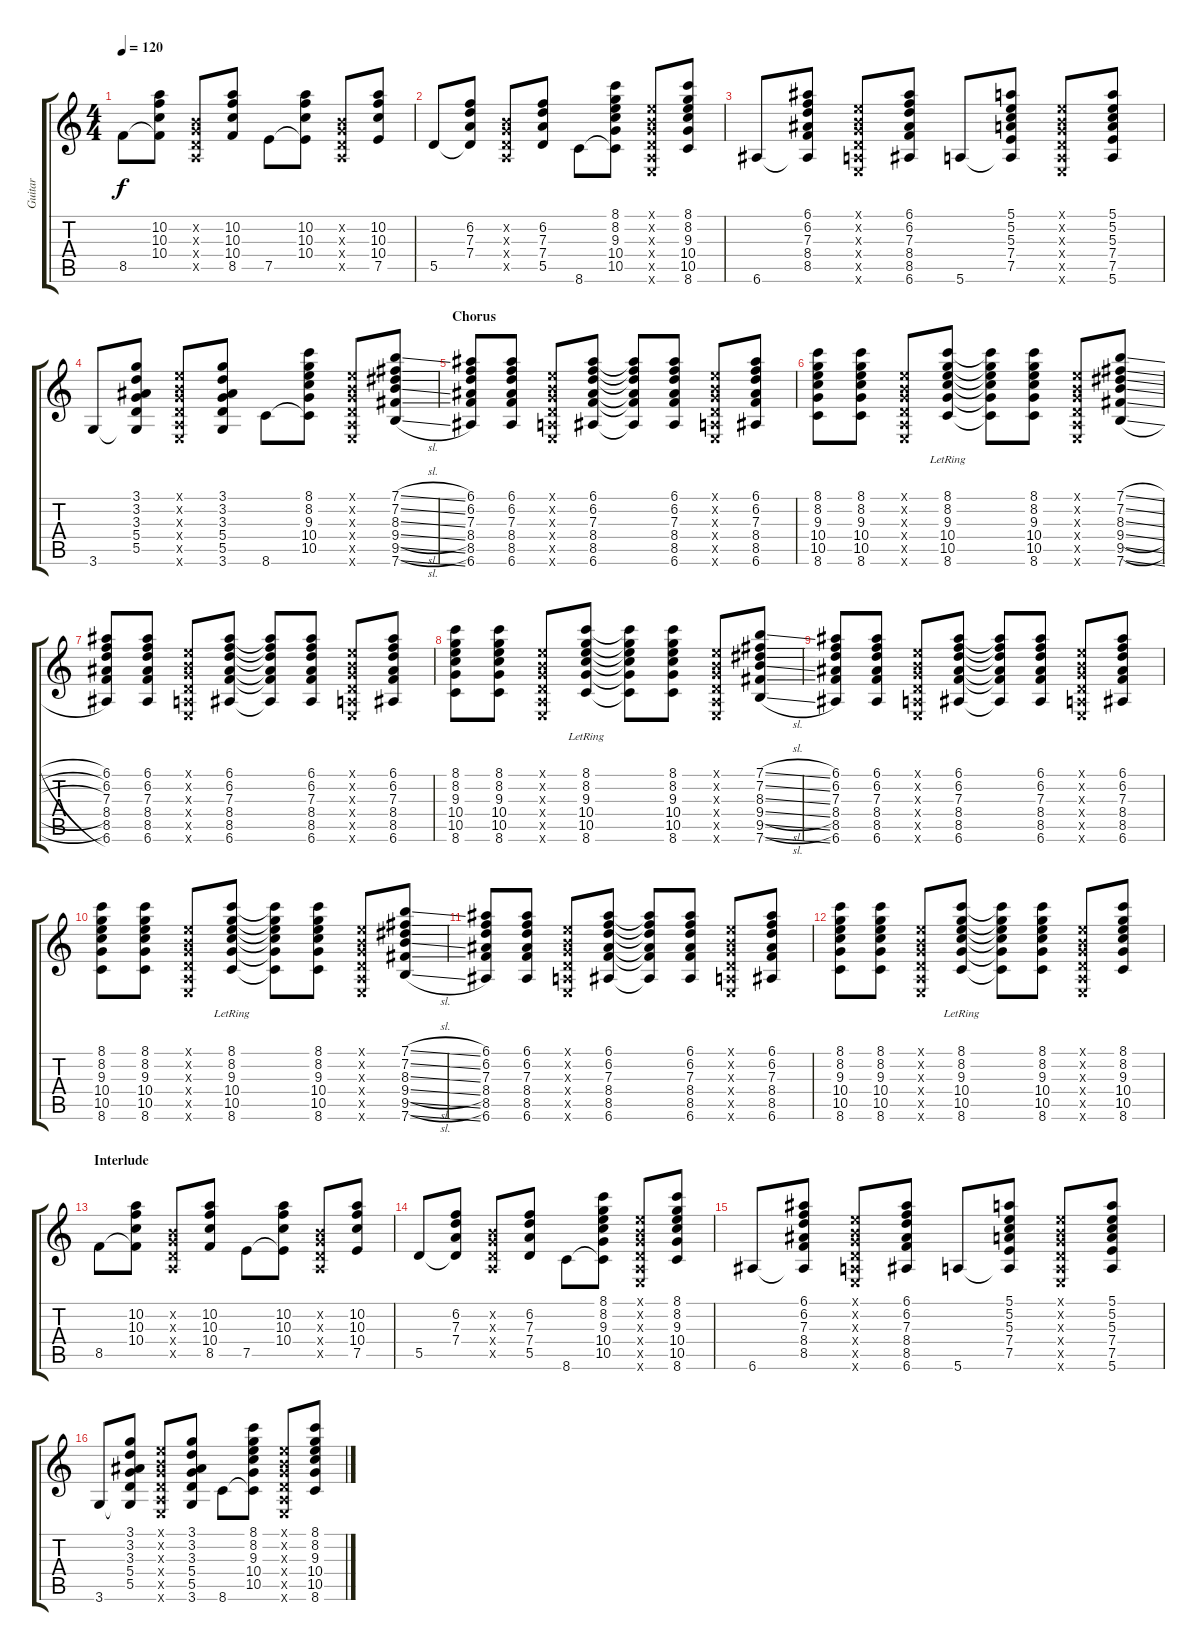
\track ("Guitar" "Guitar") {instrument acousticguitarsteel}
\staff {score tabs}
\tuning (E4 B3 G3 D3 A2 E2) {hide}
\ts (4 4)
\tempo 120
\clef g2
\ks c
8.5.8{dy f} (10.2 10.3 10.4 8.5{t}).8 (0.2{x} 0.3{x} 0.4{x} 0.5{x}).8 (10.2 10.3 10.4 8.5).8 7.5.8 (10.2 10.3 10.4 7.5{t}).8 (0.2{x} 0.3{x} 0.4{x} 0.5{x}).8 (10.2 10.3 10.4 7.5).8 |
5.5.8 (6.2 7.3 7.4 5.5{t}).8 (0.2{x} 0.3{x} 0.4{x} 0.5{x}).8 (6.2 7.3 7.4 5.5).8 8.6.8 (8.1 8.2 9.3 10.4 10.5 8.6{t}).8 (0.1{x} 0.2{x} 0.3{x} 0.4{x} 0.5{x} 0.6{x}).8 (8.1 8.2 9.3 10.4 10.5 8.6).8 |
6.6.8 (6.1 6.2 7.3 8.4 8.5 6.6{t}).8 (0.1{x} 0.2{x} 0.3{x} 0.4{x} 0.5{x} 0.6{x}).8 (6.1 6.2 7.3 8.4 8.5 6.6).8 5.6.8 (5.1 5.2 5.3 7.4 7.5 5.6{t}).8 (0.1{x} 0.2{x} 0.3{x} 0.4{x} 0.5{x} 0.6{x}).8 (5.1 5.2 5.3 7.4 7.5 5.6).8 |
3.6.8 (3.1 3.2 3.3 5.4 5.5 3.6{t}).8 (0.1{x} 0.2{x} 0.3{x} 0.4{x} 0.5{x} 0.6{x}).8 (3.1 3.2 3.3 5.4 5.5 3.6).8 8.6.8 (8.1 8.2 9.3 10.4 10.5 8.6{t}).8 (0.1{x} 0.2{x} 0.3{x} 0.4{x} 0.5{x} 0.6{x}).8 (7.1{sl} 7.2{sl} 8.3{sl} 9.4{sl} 9.5{sl} 7.6{sl}).8 |
\section ("" "Chorus")
(6.1 6.2 7.3 8.4 8.5 6.6).8 (6.1 6.2 7.3 8.4 8.5 6.6).8 (0.1{x} 0.2{x} 0.3{x} 0.4{x} 0.5{x} 0.6{x}).8 (6.1 6.2 7.3 8.4 8.5 6.6).8 (6.1{t} 6.2{t} 7.3{t} 8.4{t} 8.5{t} 6.6{t}).8 (6.1 6.2 7.3 8.4 8.5 6.6).8 (0.1{x} 0.2{x} 0.3{x} 0.4{x} 0.5{x} 0.6{x}).8 (6.1 6.2 7.3 8.4 8.5 6.6).8 |
(8.1 8.2 9.3 10.4 10.5 8.6).8 (8.1 8.2 9.3 10.4 10.5 8.6).8 (0.1{x} 0.2{x} 0.3{x} 0.4{x} 0.5{x} 0.6{x}).8 (8.1 8.2 9.3{lr} 10.4 10.5 8.6).8 (8.1{t} 8.2{t} 9.3{t} 10.4{t} 10.5{t} 8.6{t}).8 (8.1 8.2 9.3 10.4 10.5 8.6).8 (0.1{x} 0.2{x} 0.3{x} 0.4{x} 0.5{x} 0.6{x}).8 (7.1{sl} 7.2{sl} 8.3{sl} 9.4{sl} 9.5{sl} 7.6{sl}).8 |
(6.1 6.2 7.3 8.4 8.5 6.6).8 (6.1 6.2 7.3 8.4 8.5 6.6).8 (0.1{x} 0.2{x} 0.3{x} 0.4{x} 0.5{x} 0.6{x}).8 (6.1 6.2 7.3 8.4 8.5 6.6).8 (6.1{t} 6.2{t} 7.3{t} 8.4{t} 8.5{t} 6.6{t}).8 (6.1 6.2 7.3 8.4 8.5 6.6).8 (0.1{x} 0.2{x} 0.3{x} 0.4{x} 0.5{x} 0.6{x}).8 (6.1 6.2 7.3 8.4 8.5 6.6).8 |
(8.1 8.2 9.3 10.4 10.5 8.6).8 (8.1 8.2 9.3 10.4 10.5 8.6).8 (0.1{x} 0.2{x} 0.3{x} 0.4{x} 0.5{x} 0.6{x}).8 (8.1 8.2 9.3{lr} 10.4 10.5 8.6).8 (8.1{t} 8.2{t} 9.3{t} 10.4{t} 10.5{t} 8.6{t}).8 (8.1 8.2 9.3 10.4 10.5 8.6).8 (0.1{x} 0.2{x} 0.3{x} 0.4{x} 0.5{x} 0.6{x}).8 (7.1{sl} 7.2{sl} 8.3{sl} 9.4{sl} 9.5{sl} 7.6{sl}).8 |
(6.1 6.2 7.3 8.4 8.5 6.6).8 (6.1 6.2 7.3 8.4 8.5 6.6).8 (0.1{x} 0.2{x} 0.3{x} 0.4{x} 0.5{x} 0.6{x}).8 (6.1 6.2 7.3 8.4 8.5 6.6).8 (6.1{t} 6.2{t} 7.3{t} 8.4{t} 8.5{t} 6.6{t}).8 (6.1 6.2 7.3 8.4 8.5 6.6).8 (0.1{x} 0.2{x} 0.3{x} 0.4{x} 0.5{x} 0.6{x}).8 (6.1 6.2 7.3 8.4 8.5 6.6).8 |
(8.1 8.2 9.3 10.4 10.5 8.6).8 (8.1 8.2 9.3 10.4 10.5 8.6).8 (0.1{x} 0.2{x} 0.3{x} 0.4{x} 0.5{x} 0.6{x}).8 (8.1 8.2 9.3{lr} 10.4 10.5 8.6).8 (8.1{t} 8.2{t} 9.3{t} 10.4{t} 10.5{t} 8.6{t}).8 (8.1 8.2 9.3 10.4 10.5 8.6).8 (0.1{x} 0.2{x} 0.3{x} 0.4{x} 0.5{x} 0.6{x}).8 (7.1{sl} 7.2{sl} 8.3{sl} 9.4{sl} 9.5{sl} 7.6{sl}).8 |
(6.1 6.2 7.3 8.4 8.5 6.6).8 (6.1 6.2 7.3 8.4 8.5 6.6).8 (0.1{x} 0.2{x} 0.3{x} 0.4{x} 0.5{x} 0.6{x}).8 (6.1 6.2 7.3 8.4 8.5 6.6).8 (6.1{t} 6.2{t} 7.3{t} 8.4{t} 8.5{t} 6.6{t}).8 (6.1 6.2 7.3 8.4 8.5 6.6).8 (0.1{x} 0.2{x} 0.3{x} 0.4{x} 0.5{x} 0.6{x}).8 (6.1 6.2 7.3 8.4 8.5 6.6).8 |
(8.1 8.2 9.3 10.4 10.5 8.6).8 (8.1 8.2 9.3 10.4 10.5 8.6).8 (0.1{x} 0.2{x} 0.3{x} 0.4{x} 0.5{x} 0.6{x}).8 (8.1 8.2 9.3{lr} 10.4 10.5 8.6).8 (8.1{t} 8.2{t} 9.3{t} 10.4{t} 10.5{t} 8.6{t}).8 (8.1 8.2 9.3 10.4 10.5 8.6).8 (0.1{x} 0.2{x} 0.3{x} 0.4{x} 0.5{x} 0.6{x}).8 (8.1 8.2 9.3 10.4 10.5 8.6).8 |
\section ("" "Interlude")
8.5.8 (10.2 10.3 10.4 8.5{t}).8 (0.2{x} 0.3{x} 0.4{x} 0.5{x}).8 (10.2 10.3 10.4 8.5).8 7.5.8 (10.2 10.3 10.4 7.5{t}).8 (0.2{x} 0.3{x} 0.4{x} 0.5{x}).8 (10.2 10.3 10.4 7.5).8 |
5.5.8 (6.2 7.3 7.4 5.5{t}).8 (0.2{x} 0.3{x} 0.4{x} 0.5{x}).8 (6.2 7.3 7.4 5.5).8 8.6.8 (8.1 8.2 9.3 10.4 10.5 8.6{t}).8 (0.1{x} 0.2{x} 0.3{x} 0.4{x} 0.5{x} 0.6{x}).8 (8.1 8.2 9.3 10.4 10.5 8.6).8 |
6.6.8 (6.1 6.2 7.3 8.4 8.5 6.6{t}).8 (0.1{x} 0.2{x} 0.3{x} 0.4{x} 0.5{x} 0.6{x}).8 (6.1 6.2 7.3 8.4 8.5 6.6).8 5.6.8 (5.1 5.2 5.3 7.4 7.5 5.6{t}).8 (0.1{x} 0.2{x} 0.3{x} 0.4{x} 0.5{x} 0.6{x}).8 (5.1 5.2 5.3 7.4 7.5 5.6).8 |
3.6.8 (3.1 3.2 3.3 5.4 5.5 3.6{t}).8 (0.1{x} 0.2{x} 0.3{x} 0.4{x} 0.5{x} 0.6{x}).8 (3.1 3.2 3.3 5.4 5.5 3.6).8 8.6.8 (8.1 8.2 9.3 10.4 10.5 8.6{t}).8 (0.1{x} 0.2{x} 0.3{x} 0.4{x} 0.5{x} 0.6{x}).8 (8.1 8.2 9.3 10.4 10.5 8.6).8
